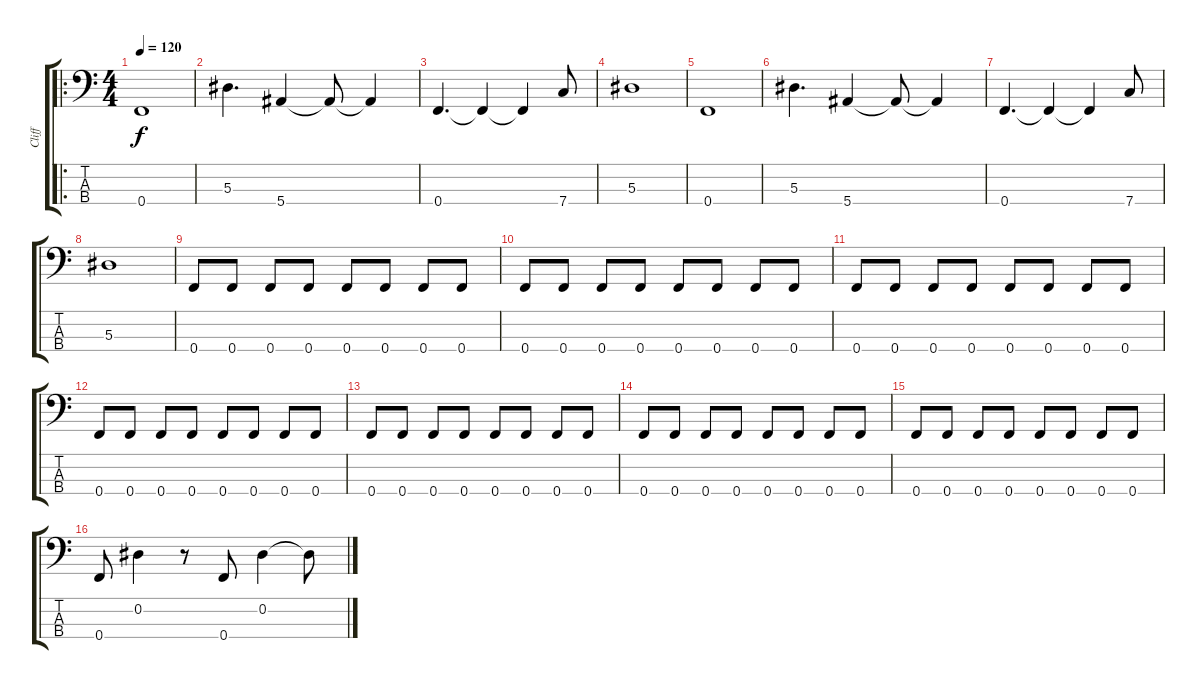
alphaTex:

\track ("Cliff" "Cliff") {instrument electricbassfinger}
\staff {score tabs}
\tuning (Ab2 Eb2 Bb1 F1) {hide}
\ro
\ts (4 4)
\tempo 120
\clef f4
\ks c
0.4.1{dy f} |
5.3.4{d} 5.4.4 5.4{t}.8 5.4{t}.4 |
0.4.4{d} 0.4{t}.4 0.4{t}.4 7.4.8 |
5.3.1 |
0.4.1 |
5.3.4{d} 5.4.4 5.4{t}.8 5.4{t}.4 |
0.4.4{d} 0.4{t}.4 0.4{t}.4 7.4.8 |
5.3.1 |
0.4.8 0.4.8 0.4.8 0.4.8 0.4.8 0.4.8 0.4.8 0.4.8 |
0.4.8 0.4.8 0.4.8 0.4.8 0.4.8 0.4.8 0.4.8 0.4.8 |
0.4.8 0.4.8 0.4.8 0.4.8 0.4.8 0.4.8 0.4.8 0.4.8 |
0.4.8 0.4.8 0.4.8 0.4.8 0.4.8 0.4.8 0.4.8 0.4.8 |
0.4.8 0.4.8 0.4.8 0.4.8 0.4.8 0.4.8 0.4.8 0.4.8 |
0.4.8 0.4.8 0.4.8 0.4.8 0.4.8 0.4.8 0.4.8 0.4.8 |
0.4.8 0.4.8 0.4.8 0.4.8 0.4.8 0.4.8 0.4.8 0.4.8 |
0.4.8 0.2.4 r.8 0.4.8 0.2.4 0.2{t}.8
